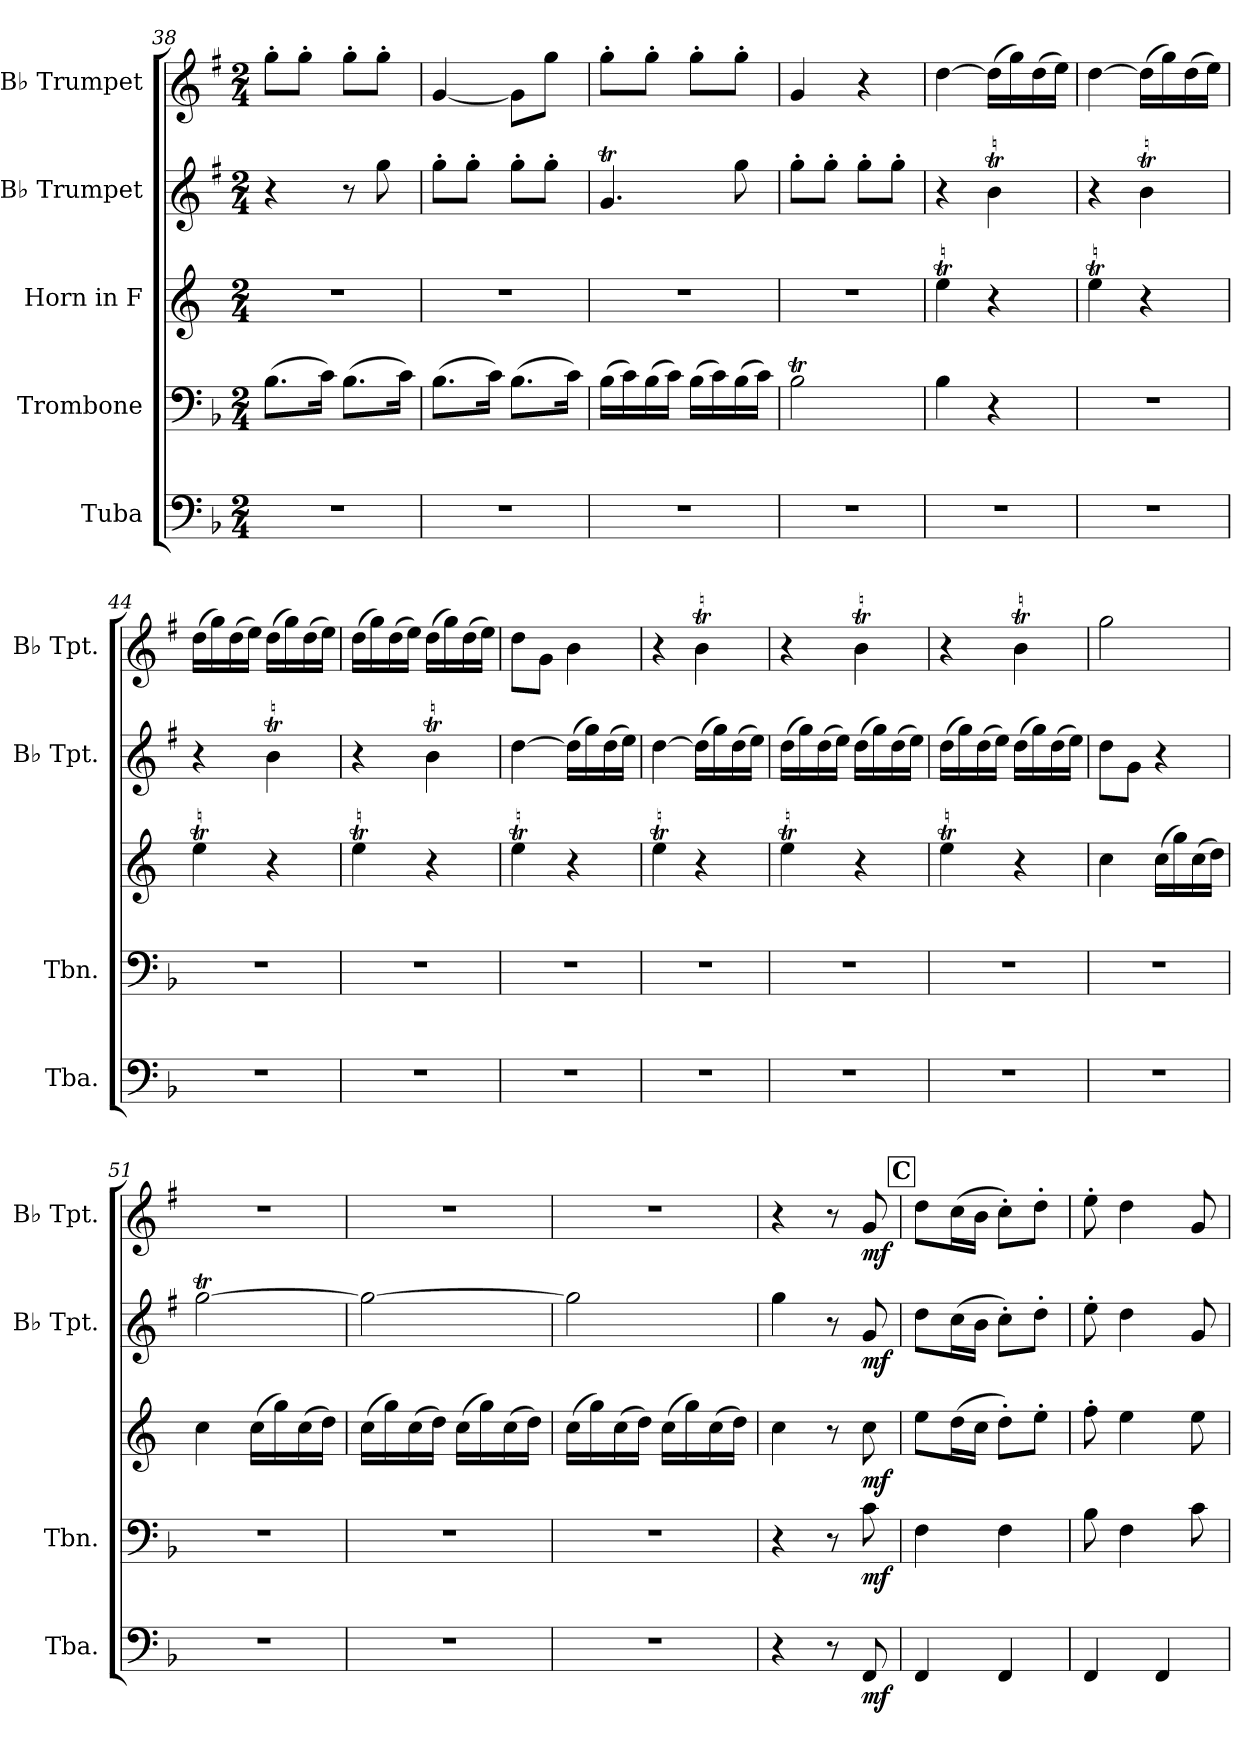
**kern	**dynam	**kern	**dynam	**kern	**dynam	**kern	**dynam	**kern	**dynam
*part5	*part5	*part4	*part4	*part3	*part3	*part2	*part2	*part1	*part1
*staff5	*staff5	*staff4	*staff4	*staff3	*staff3	*staff2	*staff2	*staff1	*staff1
*I"Tuba	*	*I"Trombone	*	*I"Horn in F	*	*I"B♭ Trumpet	*	*I"B♭ Trumpet	*
*I'Tba.	*	*I'Tbn.	*	*	*	*I'B♭ Tpt.	*	*I'B♭ Tpt.	*
*clefF4	*	*clefF4	*	*clefG2	*	*clefG2	*	*clefG2	*
*	*	*	*	*ITrd4c7	*	*ITrd1c2	*	*ITrd1c2	*
*k[b-]	*	*k[b-]	*	*k[b-]	*	*k[b-]	*	*k[b-]	*
*F:	*	*F:	*	*	*	*F:	*	*F:	*
*M2/4	*	*M2/4	*	*M2/4	*	*M2/4	*	*M2/4	*
=38	=38	=38	=38	=38	=38	=38	=38	=38	=38
2r	.	(>8.B-\L	.	2r	.	4r	.	8ff'\L	.
.	.	.	.	.	.	.	.	8ff'\J	.
.	.	16c\Jk)	.	.	.	.	.	.	.
.	.	(>8.B-\L	.	.	.	8r	.	8ff'\L	.
.	.	.	.	.	.	8ff\	.	8ff'\J	.
.	.	16c\Jk)	.	.	.	.	.	.	.
=39	=39	=39	=39	=39	=39	=39	=39	=39	=39
2r	.	(>8.B-\L	.	2r	.	8ff'\L	.	[4f/	.
.	.	.	.	.	.	8ff'\J	.	.	.
.	.	16c\Jk)	.	.	.	.	.	.	.
.	.	(>8.B-\L	.	.	.	8ff'\L	.	8f\L]	.
.	.	.	.	.	.	8ff'\J	.	8ff\J	.
.	.	16c\Jk)	.	.	.	.	.	.	.
=40	=40	=40	=40	=40	=40	=40	=40	=40	=40
2r	.	(>16B-\LL	.	2r	.	4.fT/	.	8ff'\L	.
.	.	16c\)	.	.	.	.	.	.	.
.	.	(>16B-\	.	.	.	.	.	8ff'\J	.
.	.	16c\JJ)	.	.	.	.	.	.	.
.	.	(>16B-\LL	.	.	.	.	.	8ff'\L	.
.	.	16c\)	.	.	.	.	.	.	.
.	.	(>16B-\	.	.	.	8ff\	.	8ff'\J	.
.	.	16c\JJ)	.	.	.	.	.	.	.
=41	=41	=41	=41	=41	=41	=41	=41	=41	=41
2r	.	2B-T\	.	2r	.	8ff'\L	.	4f/	.
.	.	.	.	.	.	8ff'\J	.	.	.
.	.	.	.	.	.	8ff'\L	.	4r	.
.	.	.	.	.	.	8ff'\J	.	.	.
=42	=42	=42	=42	=42	=42	=42	=42	=42	=42
2r	.	4B-\	.	4aT\	.	4r	.	[4cc\	.
.	.	4r	.	4r	.	4aT\	.	(>16cc\LL]	.
.	.	.	.	.	.	.	.	16ff\)	.
.	.	.	.	.	.	.	.	(>16cc\	.
.	.	.	.	.	.	.	.	16dd\JJ)	.
=43	=43	=43	=43	=43	=43	=43	=43	=43	=43
2r	.	2r	.	4aT\	.	4r	.	[4cc\	.
.	.	.	.	4r	.	4aT\	.	(>16cc\LL]	.
.	.	.	.	.	.	.	.	16ff\)	.
.	.	.	.	.	.	.	.	(>16cc\	.
.	.	.	.	.	.	.	.	16dd\JJ)	.
=44	=44	=44	=44	=44	=44	=44	=44	=44	=44
2r	.	2r	.	4aT\	.	4r	.	(>16cc\LL	.
.	.	.	.	.	.	.	.	16ff\)	.
.	.	.	.	.	.	.	.	(>16cc\	.
.	.	.	.	.	.	.	.	16dd\JJ)	.
.	.	.	.	4r	.	4aT\	.	(>16cc\LL	.
.	.	.	.	.	.	.	.	16ff\)	.
.	.	.	.	.	.	.	.	(>16cc\	.
.	.	.	.	.	.	.	.	16dd\JJ)	.
!!LO:LB:g=z
=45	=45	=45	=45	=45	=45	=45	=45	=45	=45
2r	.	2r	.	4aT\	.	4r	.	(>16cc\LL	.
.	.	.	.	.	.	.	.	16ff\)	.
.	.	.	.	.	.	.	.	(>16cc\	.
.	.	.	.	.	.	.	.	16dd\JJ)	.
.	.	.	.	4r	.	4aT\	.	(>16cc\LL	.
.	.	.	.	.	.	.	.	16ff\)	.
.	.	.	.	.	.	.	.	(>16cc\	.
.	.	.	.	.	.	.	.	16dd\JJ)	.
=46	=46	=46	=46	=46	=46	=46	=46	=46	=46
2r	.	2r	.	4aT\	.	[4cc\	.	8cc\L	.
.	.	.	.	.	.	.	.	8f\J	.
.	.	.	.	4r	.	(>16cc\LL]	.	4a\	.
.	.	.	.	.	.	16ff\)	.	.	.
.	.	.	.	.	.	(>16cc\	.	.	.
.	.	.	.	.	.	16dd\JJ)	.	.	.
=47	=47	=47	=47	=47	=47	=47	=47	=47	=47
2r	.	2r	.	4aT\	.	[4cc\	.	4r	.
.	.	.	.	4r	.	(>16cc\LL]	.	4aT\	.
.	.	.	.	.	.	16ff\)	.	.	.
.	.	.	.	.	.	(>16cc\	.	.	.
.	.	.	.	.	.	16dd\JJ)	.	.	.
=48	=48	=48	=48	=48	=48	=48	=48	=48	=48
2r	.	2r	.	4aT\	.	(>16cc\LL	.	4r	.
.	.	.	.	.	.	16ff\)	.	.	.
.	.	.	.	.	.	(>16cc\	.	.	.
.	.	.	.	.	.	16dd\JJ)	.	.	.
.	.	.	.	4r	.	(>16cc\LL	.	4aT\	.
.	.	.	.	.	.	16ff\)	.	.	.
.	.	.	.	.	.	(>16cc\	.	.	.
.	.	.	.	.	.	16dd\JJ)	.	.	.
=49	=49	=49	=49	=49	=49	=49	=49	=49	=49
2r	.	2r	.	4aT\	.	(>16cc\LL	.	4r	.
.	.	.	.	.	.	16ff\)	.	.	.
.	.	.	.	.	.	(>16cc\	.	.	.
.	.	.	.	.	.	16dd\JJ)	.	.	.
.	.	.	.	4r	.	(>16cc\LL	.	4aT\	.
.	.	.	.	.	.	16ff\)	.	.	.
.	.	.	.	.	.	(>16cc\	.	.	.
.	.	.	.	.	.	16dd\JJ)	.	.	.
=50	=50	=50	=50	=50	=50	=50	=50	=50	=50
2r	.	2r	.	4f\	.	8cc\L	.	2ff\	.
.	.	.	.	.	.	8f\J	.	.	.
.	.	.	.	(>16f\LL	.	4r	.	.	.
.	.	.	.	16cc\)	.	.	.	.	.
.	.	.	.	(>16f\	.	.	.	.	.
.	.	.	.	16g\JJ)	.	.	.	.	.
=51	=51	=51	=51	=51	=51	=51	=51	=51	=51
2r	.	2r	.	4f\	.	[2ffT\	.	2r	.
.	.	.	.	(>16f\LL	.	.	.	.	.
.	.	.	.	16cc\)	.	.	.	.	.
.	.	.	.	(>16f\	.	.	.	.	.
.	.	.	.	16g\JJ)	.	.	.	.	.
=52	=52	=52	=52	=52	=52	=52	=52	=52	=52
2r	.	2r	.	(>16f\LL	.	2ff\_	.	2r	.
.	.	.	.	16cc\)	.	.	.	.	.
.	.	.	.	(>16f\	.	.	.	.	.
.	.	.	.	16g\JJ)	.	.	.	.	.
.	.	.	.	(>16f\LL	.	.	.	.	.
.	.	.	.	16cc\)	.	.	.	.	.
.	.	.	.	(>16f\	.	.	.	.	.
.	.	.	.	16g\JJ)	.	.	.	.	.
!!LO:PB:g=z
=53	=53	=53	=53	=53	=53	=53	=53	=53	=53
2r	.	2r	.	(>16f\LL	.	2ffTTT\]	.	2r	.
.	.	.	.	16cc\)	.	.	.	.	.
.	.	.	.	(>16f\	.	.	.	.	.
.	.	.	.	16g\JJ)	.	.	.	.	.
.	.	.	.	(>16f\LL	.	.	.	.	.
.	.	.	.	16cc\)	.	.	.	.	.
.	.	.	.	(>16f\	.	.	.	.	.
.	.	.	.	16g\JJ)	.	.	.	.	.
=54	=54	=54	=54	=54	=54	=54	=54	=54	=54
4r	.	4r	.	4f\	.	4ff\	.	4r	.
8r	.	8r	.	8r	.	8r	.	8r	.
!	!LO:DY:b	!	!LO:DY:b	!	!LO:DY:b	!	!LO:DY:b	!	!LO:DY:b
8FF/	mf	8c\	mf	8f\	mf	8f/	mf	8f/	mf
!!LO:REH:place=s1:a:B:fs=14:t=C
=55	=55	=55	=55	=55	=55	=55	=55	=55	=55
4FF/	.	4F\	.	8a\L	.	8cc\L	.	8cc\L	.
.	.	.	.	(>16g\L	.	(>16b-\L	.	(>16b-\L	.
.	.	.	.	16f\JJ	.	16a\JJ	.	16a\JJ	.
4FF/	.	4F\	.	8g'\L)	.	8b-'\L)	.	8b-'\L)	.
.	.	.	.	8a'\J	.	8cc'\J	.	8cc'\J	.
=56	=56	=56	=56	=56	=56	=56	=56	=56	=56
4FF/	.	8B-\	.	8b-'\	.	8dd'\	.	8dd'\	.
.	.	4F\	.	4a\	.	4cc\	.	4cc\	.
4FF/	.	.	.	.	.	.	.	.	.
.	.	8c\	.	8a\	.	8f/	.	8f/	.
=	=	=	=	=	=	=	=	=	=
*-	*-	*-	*-	*-	*-	*-	*-	*-	*-
